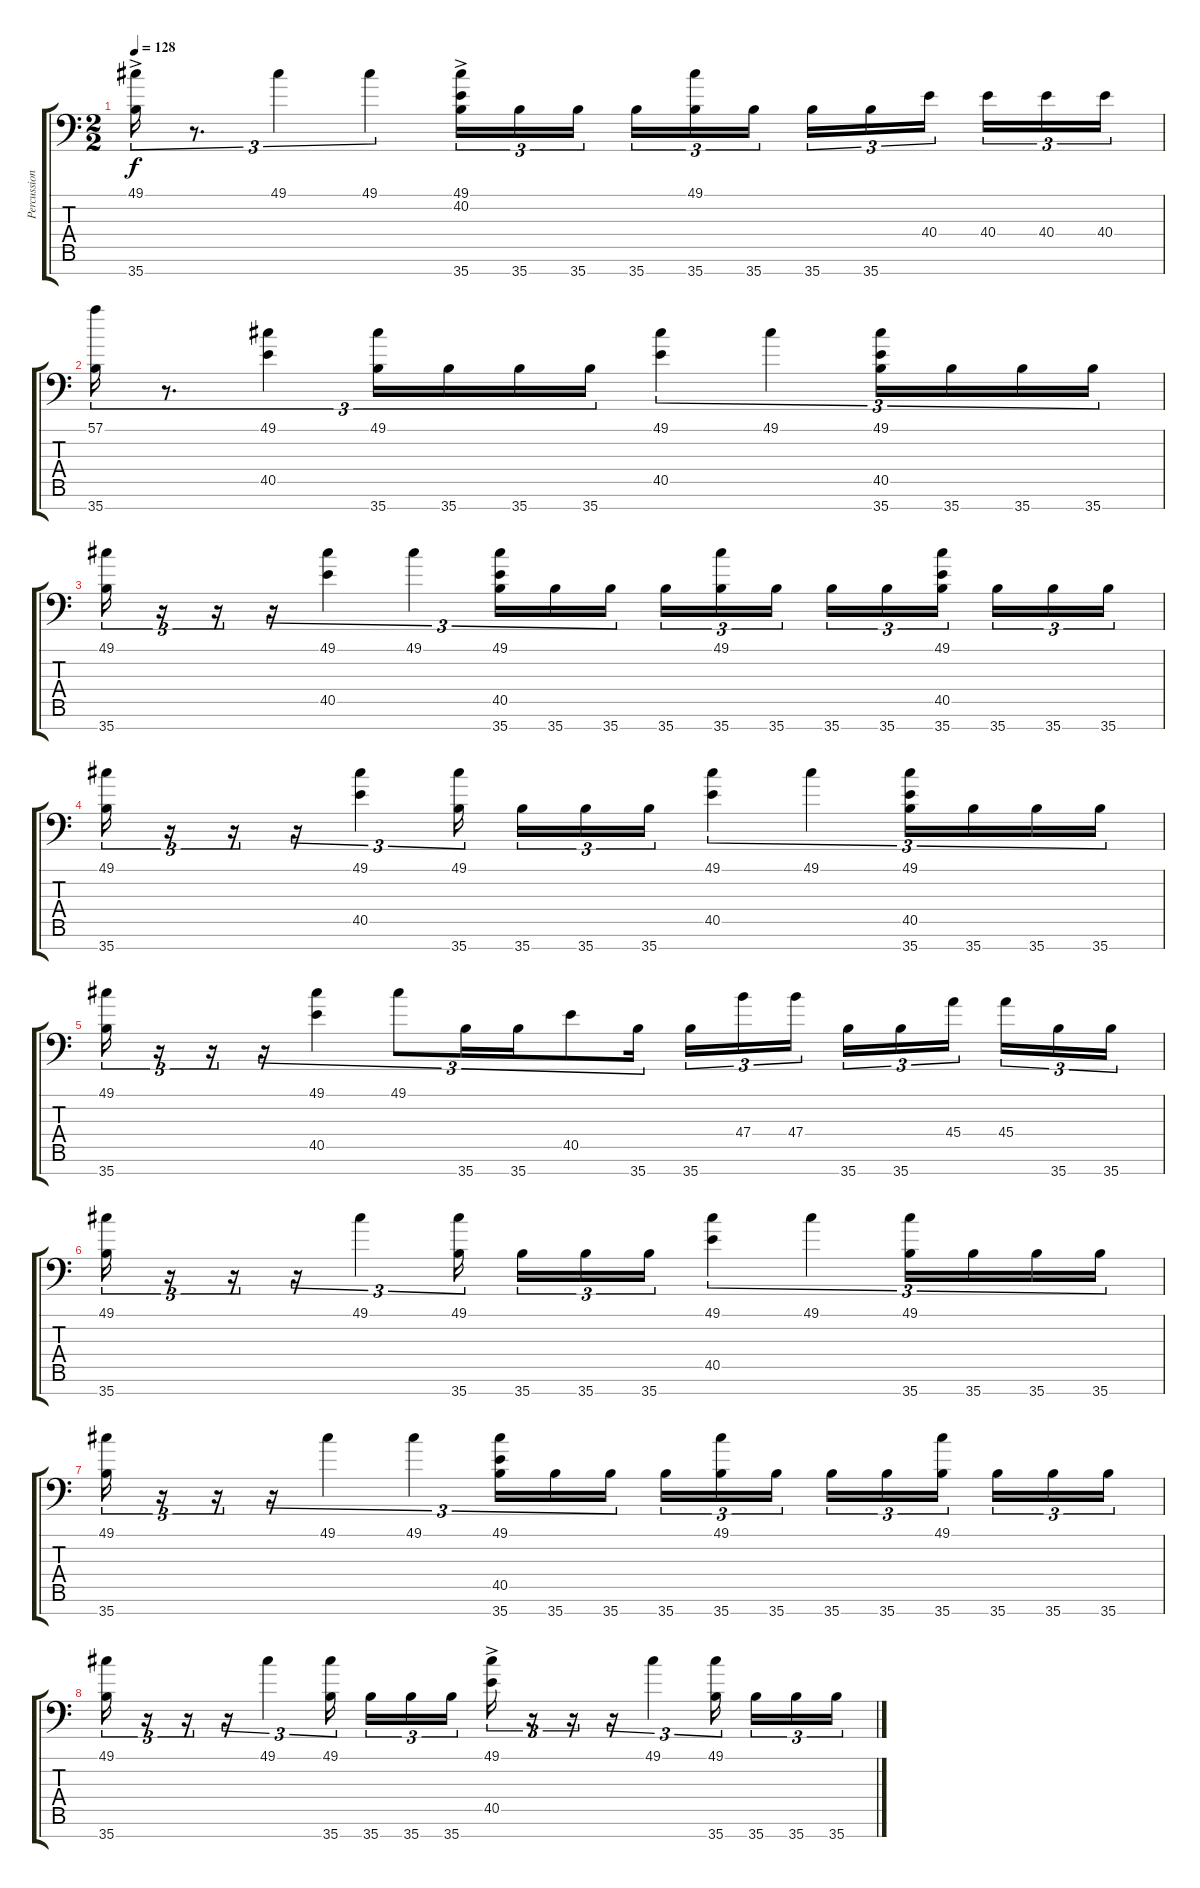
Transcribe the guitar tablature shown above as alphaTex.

\track ("Percussion" "Percussion") {instrument acousticgrandpiano}
\staff {score tabs}
\tuning (C-1 C-1 C-1 C-1 C-1 C-1 C-1) {hide}
\ts (2 2)
\tempo 128
\clef f4
\ks c
(49.1{ac} 35.7).16{tu (3 2) dy f} r.8{d tu (3 2)} 49.1.4{tu (3 2)} 49.1.4{tu (3 2)} (49.1{ac} 40.2 35.7).16{tu (3 2)} 35.7.16{tu (3 2)} 35.7.16{tu (3 2)} 35.7.16{tu (3 2)} (49.1 35.7).16{tu (3 2)} 35.7.16{tu (3 2)} 35.7.16{tu (3 2)} 35.7.16{tu (3 2)} 40.4.16{tu (3 2)} 40.4.16{tu (3 2)} 40.4.16{tu (3 2)} 40.4.16{tu (3 2)} |
(57.1 35.7).16{tu (3 2)} r.8{d tu (3 2)} (49.1 40.5).4{tu (3 2)} (49.1 35.7).16{tu (3 2)} 35.7.16{tu (3 2)} 35.7.16{tu (3 2)} 35.7.16{tu (3 2)} (49.1 40.5).4{tu (3 2)} 49.1.4{tu (3 2)} (49.1 40.5 35.7).16{tu (3 2)} 35.7.16{tu (3 2)} 35.7.16{tu (3 2)} 35.7.16{tu (3 2)} |
(49.1 35.7).16{tu (3 2)} r.16{tu (3 2)} r.16{tu (3 2)} r.16{tu (3 2)} (49.1 40.5).4{tu (3 2)} 49.1.4{tu (3 2)} (49.1 40.5 35.7).16{tu (3 2)} 35.7.16{tu (3 2)} 35.7.16{tu (3 2)} 35.7.16{tu (3 2)} (49.1 35.7).16{tu (3 2)} 35.7.16{tu (3 2)} 35.7.16{tu (3 2)} 35.7.16{tu (3 2)} (49.1 40.5 35.7).16{tu (3 2)} 35.7.16{tu (3 2)} 35.7.16{tu (3 2)} 35.7.16{tu (3 2)} |
(49.1 35.7).16{tu (3 2)} r.16{tu (3 2)} r.16{tu (3 2)} r.16{tu (3 2)} (49.1 40.5).4{tu (3 2)} (49.1 35.7).16{tu (3 2)} 35.7.16{tu (3 2)} 35.7.16{tu (3 2)} 35.7.16{tu (3 2)} (49.1 40.5).4{tu (3 2)} 49.1.4{tu (3 2)} (49.1 40.5 35.7).16{tu (3 2)} 35.7.16{tu (3 2)} 35.7.16{tu (3 2)} 35.7.16{tu (3 2)} |
(49.1 35.7).16{tu (3 2)} r.16{tu (3 2)} r.16{tu (3 2)} r.16{tu (3 2)} (49.1 40.5).4{tu (3 2)} 49.1.8{tu (3 2)} 35.7.16{tu (3 2)} 35.7.16{tu (3 2)} 40.5.8{tu (3 2)} 35.7.16{tu (3 2)} 35.7.16{tu (3 2)} 47.4.16{tu (3 2)} 47.4.16{tu (3 2)} 35.7.16{tu (3 2)} 35.7.16{tu (3 2)} 45.4.16{tu (3 2)} 45.4.16{tu (3 2)} 35.7.16{tu (3 2)} 35.7.16{tu (3 2)} |
(49.1 35.7).16{tu (3 2)} r.16{tu (3 2)} r.16{tu (3 2)} r.16{tu (3 2)} 49.1.4{tu (3 2)} (49.1 35.7).16{tu (3 2)} 35.7.16{tu (3 2)} 35.7.16{tu (3 2)} 35.7.16{tu (3 2)} (49.1 40.5).4{tu (3 2)} 49.1.4{tu (3 2)} (49.1 35.7).16{tu (3 2)} 35.7.16{tu (3 2)} 35.7.16{tu (3 2)} 35.7.16{tu (3 2)} |
(49.1 35.7).16{tu (3 2)} r.16{tu (3 2)} r.16{tu (3 2)} r.16{tu (3 2)} 49.1.4{tu (3 2)} 49.1.4{tu (3 2)} (49.1 40.5 35.7).16{tu (3 2)} 35.7.16{tu (3 2)} 35.7.16{tu (3 2)} 35.7.16{tu (3 2)} (49.1 35.7).16{tu (3 2)} 35.7.16{tu (3 2)} 35.7.16{tu (3 2)} 35.7.16{tu (3 2)} (49.1 35.7).16{tu (3 2)} 35.7.16{tu (3 2)} 35.7.16{tu (3 2)} 35.7.16{tu (3 2)} |
(49.1 35.7).16{tu (3 2)} r.16{tu (3 2)} r.16{tu (3 2)} r.16{tu (3 2)} 49.1.4{tu (3 2)} (49.1 35.7).16{tu (3 2)} 35.7.16{tu (3 2)} 35.7.16{tu (3 2)} 35.7.16{tu (3 2)} (49.1{ac} 40.5).16{tu (3 2)} r.16{tu (3 2)} r.16{tu (3 2)} r.16{tu (3 2)} 49.1.4{tu (3 2)} (49.1 35.7).16{tu (3 2)} 35.7.16{tu (3 2)} 35.7.16{tu (3 2)} 35.7.16{tu (3 2)}
